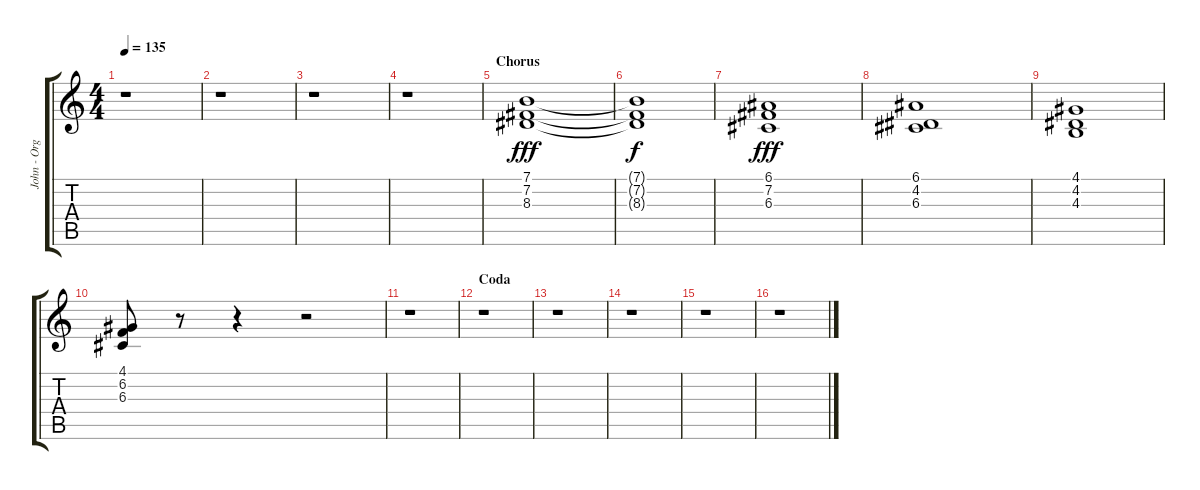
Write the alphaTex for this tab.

\track ("John - Organ" "John - Org") {instrument drawbarorgan}
\staff {score tabs}
\tuning (E4 B3 G3 D3 A2 E2) {hide}
\ts (4 4)
\tempo 135
\clef g2
\ks c
r.1{dy fff} |
r.1 |
r.1 |
r.1 |
\section ("" "Chorus")
(7.1 7.2 8.3).1 |
(7.1{t} 7.2{t} 8.3{t}).1{dy f} |
(6.1 7.2 6.3).1{dy fff} |
(6.1 4.2 6.3).1 |
(4.1 4.2 4.3).1 |
(4.1 6.2 6.3).8 r.8 r.4 r.2 |
r.1 |
\section ("" "Coda")
r.1 |
r.1 |
r.1 |
r.1 |
r.1
